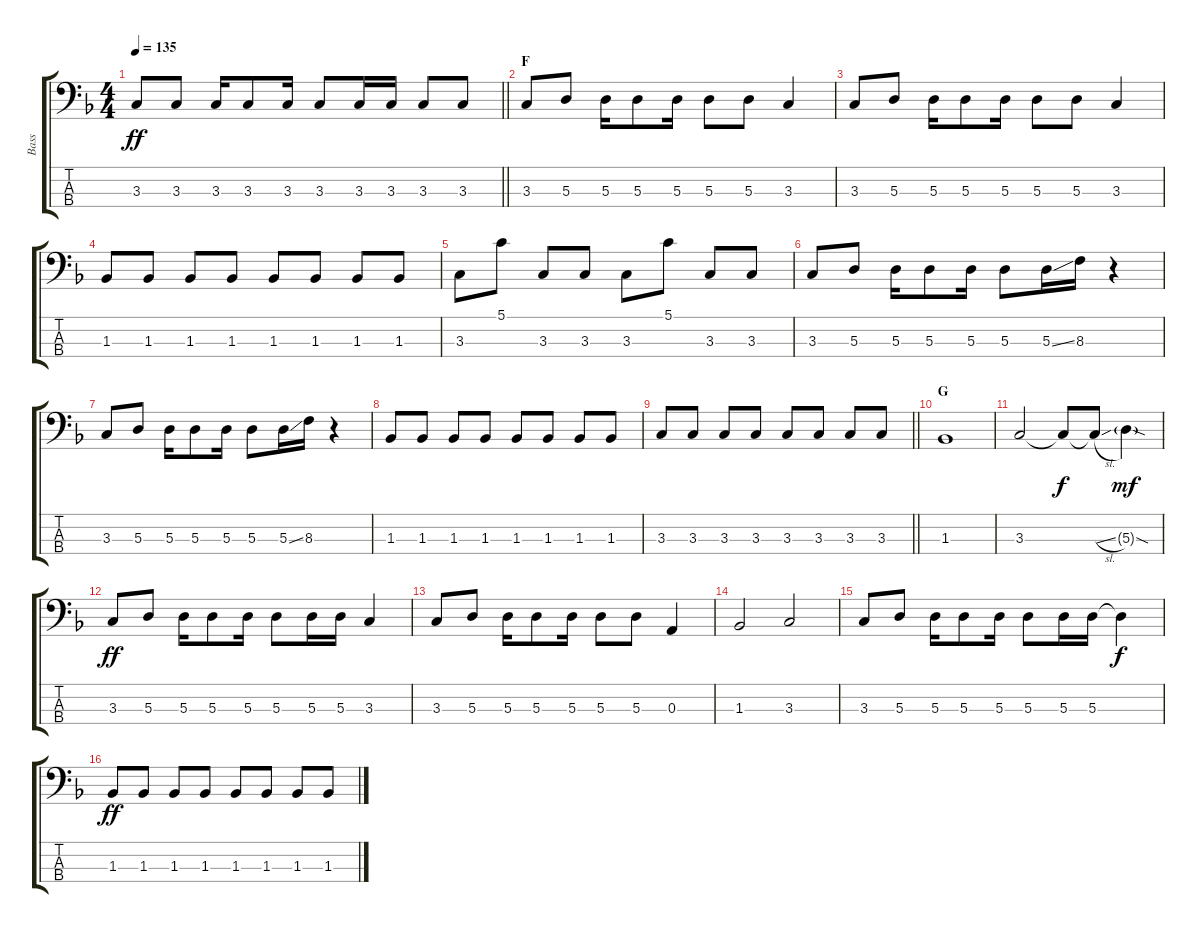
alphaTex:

\track ("Bass" "Bass") {instrument electricbasspick}
\staff {score tabs}
\tuning (G2 D2 A1 E1) {hide}
\ts (4 4)
\tempo 135
\clef f4
\barLineRight lightlight
\ks f
3.3.8{dy ff} 3.3.8 3.3.16 3.3.8 3.3.16 3.3.8 3.3.16 3.3.16 3.3.8 3.3.8 |
\section ("" "F")
3.3.8 5.3.8 5.3.16 5.3.8 5.3.16 5.3.8 5.3.8 3.3.4 |
3.3.8 5.3.8 5.3.16 5.3.8 5.3.16 5.3.8 5.3.8 3.3.4 |
1.3.8 1.3.8 1.3.8 1.3.8 1.3.8 1.3.8 1.3.8 1.3.8 |
3.3.8 5.1.8 3.3.8 3.3.8 3.3.8 5.1.8 3.3.8 3.3.8 |
3.3.8 5.3.8 5.3.16 5.3.8 5.3.16 5.3.8 5.3{ss}.16 8.3.16 r.4 |
3.3.8 5.3.8 5.3.16 5.3.8 5.3.16 5.3.8 5.3{ss}.16 8.3.16 r.4 |
1.3.8 1.3.8 1.3.8 1.3.8 1.3.8 1.3.8 1.3.8 1.3.8 |
\barLineRight lightlight
3.3.8 3.3.8 3.3.8 3.3.8 3.3.8 3.3.8 3.3.8 3.3.8 |
\section ("" "G")
1.3.1 |
3.3.2 3.3{t}.8{dy f} 3.3{sl t}.8 5.3{sod g}.4{dy mf} |
3.3.8{dy ff} 5.3.8 5.3.16 5.3.8 5.3.16 5.3.8 5.3.16 5.3.16 3.3.4 |
3.3.8 5.3.8 5.3.16 5.3.8 5.3.16 5.3.8 5.3.8 0.3.4 |
1.3.2 3.3.2 |
3.3.8 5.3.8 5.3.16 5.3.8 5.3.16 5.3.8 5.3.16 5.3.16 5.3{t}.4{dy f} |
1.3.8{dy ff} 1.3.8 1.3.8 1.3.8 1.3.8 1.3.8 1.3.8 1.3.8
